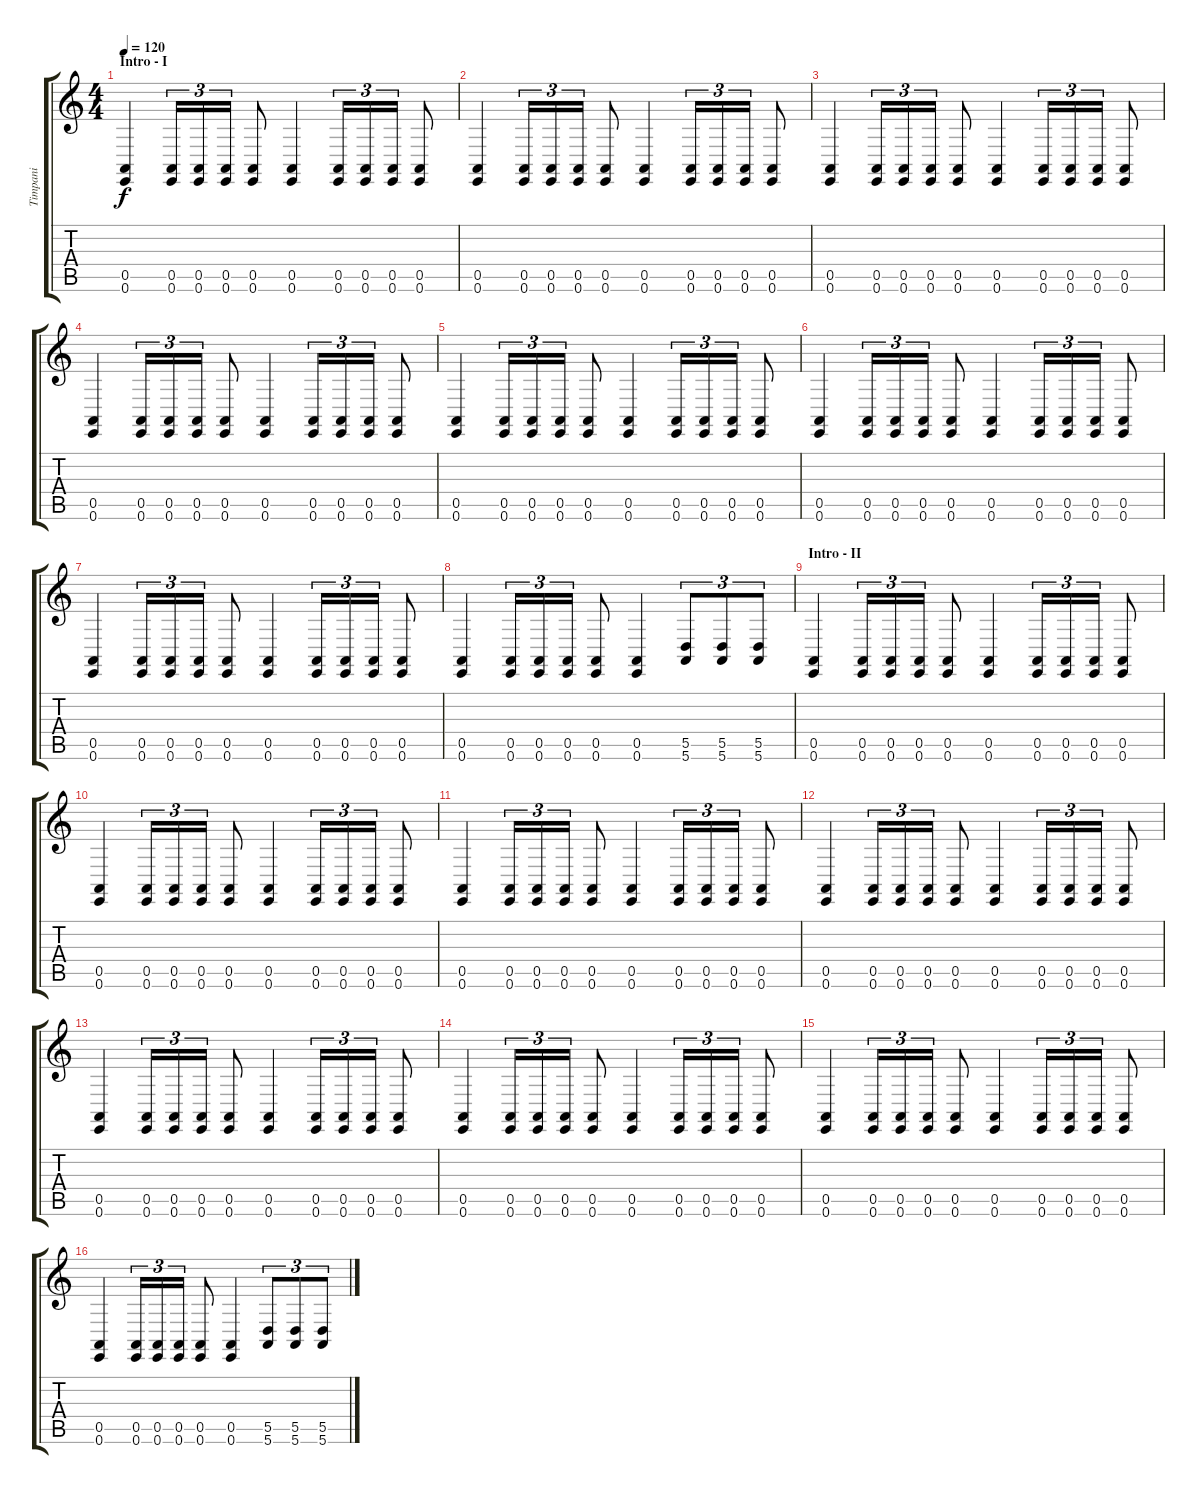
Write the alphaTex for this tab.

\track ("Timpani" "Timpani") {instrument timpani}
\staff {score tabs}
\tuning (E4 B3 G3 D3 A2 E2) {hide}
\ts (4 4)
\section ("" "Intro - I")
\tempo 120
\clef g2
\ks c
(0.5 0.6).4{dy f instrument timpani} (0.5 0.6).16{tu (3 2)} (0.5 0.6).16{tu (3 2)} (0.5 0.6).16{tu (3 2)} (0.5 0.6).8 (0.5 0.6).4 (0.5 0.6).16{tu (3 2)} (0.5 0.6).16{tu (3 2)} (0.5 0.6).16{tu (3 2)} (0.5 0.6).8 |
(0.5 0.6).4 (0.5 0.6).16{tu (3 2)} (0.5 0.6).16{tu (3 2)} (0.5 0.6).16{tu (3 2)} (0.5 0.6).8 (0.5 0.6).4 (0.5 0.6).16{tu (3 2)} (0.5 0.6).16{tu (3 2)} (0.5 0.6).16{tu (3 2)} (0.5 0.6).8 |
(0.5 0.6).4 (0.5 0.6).16{tu (3 2)} (0.5 0.6).16{tu (3 2)} (0.5 0.6).16{tu (3 2)} (0.5 0.6).8 (0.5 0.6).4 (0.5 0.6).16{tu (3 2)} (0.5 0.6).16{tu (3 2)} (0.5 0.6).16{tu (3 2)} (0.5 0.6).8 |
(0.5 0.6).4 (0.5 0.6).16{tu (3 2)} (0.5 0.6).16{tu (3 2)} (0.5 0.6).16{tu (3 2)} (0.5 0.6).8 (0.5 0.6).4 (0.5 0.6).16{tu (3 2)} (0.5 0.6).16{tu (3 2)} (0.5 0.6).16{tu (3 2)} (0.5 0.6).8 |
(0.5 0.6).4 (0.5 0.6).16{tu (3 2)} (0.5 0.6).16{tu (3 2)} (0.5 0.6).16{tu (3 2)} (0.5 0.6).8 (0.5 0.6).4 (0.5 0.6).16{tu (3 2)} (0.5 0.6).16{tu (3 2)} (0.5 0.6).16{tu (3 2)} (0.5 0.6).8 |
(0.5 0.6).4 (0.5 0.6).16{tu (3 2)} (0.5 0.6).16{tu (3 2)} (0.5 0.6).16{tu (3 2)} (0.5 0.6).8 (0.5 0.6).4 (0.5 0.6).16{tu (3 2)} (0.5 0.6).16{tu (3 2)} (0.5 0.6).16{tu (3 2)} (0.5 0.6).8 |
(0.5 0.6).4 (0.5 0.6).16{tu (3 2)} (0.5 0.6).16{tu (3 2)} (0.5 0.6).16{tu (3 2)} (0.5 0.6).8 (0.5 0.6).4 (0.5 0.6).16{tu (3 2)} (0.5 0.6).16{tu (3 2)} (0.5 0.6).16{tu (3 2)} (0.5 0.6).8 |
(0.5 0.6).4 (0.5 0.6).16{tu (3 2)} (0.5 0.6).16{tu (3 2)} (0.5 0.6).16{tu (3 2)} (0.5 0.6).8 (0.5 0.6).4 (5.5 5.6).8{tu (3 2)} (5.5 5.6).8{tu (3 2)} (5.5 5.6).8{tu (3 2)} |
\section ("" "Intro - II")
(0.5 0.6).4 (0.5 0.6).16{tu (3 2)} (0.5 0.6).16{tu (3 2)} (0.5 0.6).16{tu (3 2)} (0.5 0.6).8 (0.5 0.6).4 (0.5 0.6).16{tu (3 2)} (0.5 0.6).16{tu (3 2)} (0.5 0.6).16{tu (3 2)} (0.5 0.6).8 |
(0.5 0.6).4 (0.5 0.6).16{tu (3 2)} (0.5 0.6).16{tu (3 2)} (0.5 0.6).16{tu (3 2)} (0.5 0.6).8 (0.5 0.6).4 (0.5 0.6).16{tu (3 2)} (0.5 0.6).16{tu (3 2)} (0.5 0.6).16{tu (3 2)} (0.5 0.6).8 |
(0.5 0.6).4 (0.5 0.6).16{tu (3 2)} (0.5 0.6).16{tu (3 2)} (0.5 0.6).16{tu (3 2)} (0.5 0.6).8 (0.5 0.6).4 (0.5 0.6).16{tu (3 2)} (0.5 0.6).16{tu (3 2)} (0.5 0.6).16{tu (3 2)} (0.5 0.6).8 |
(0.5 0.6).4 (0.5 0.6).16{tu (3 2)} (0.5 0.6).16{tu (3 2)} (0.5 0.6).16{tu (3 2)} (0.5 0.6).8 (0.5 0.6).4 (0.5 0.6).16{tu (3 2)} (0.5 0.6).16{tu (3 2)} (0.5 0.6).16{tu (3 2)} (0.5 0.6).8 |
(0.5 0.6).4 (0.5 0.6).16{tu (3 2)} (0.5 0.6).16{tu (3 2)} (0.5 0.6).16{tu (3 2)} (0.5 0.6).8 (0.5 0.6).4 (0.5 0.6).16{tu (3 2)} (0.5 0.6).16{tu (3 2)} (0.5 0.6).16{tu (3 2)} (0.5 0.6).8 |
(0.5 0.6).4 (0.5 0.6).16{tu (3 2)} (0.5 0.6).16{tu (3 2)} (0.5 0.6).16{tu (3 2)} (0.5 0.6).8 (0.5 0.6).4 (0.5 0.6).16{tu (3 2)} (0.5 0.6).16{tu (3 2)} (0.5 0.6).16{tu (3 2)} (0.5 0.6).8 |
(0.5 0.6).4 (0.5 0.6).16{tu (3 2)} (0.5 0.6).16{tu (3 2)} (0.5 0.6).16{tu (3 2)} (0.5 0.6).8 (0.5 0.6).4 (0.5 0.6).16{tu (3 2)} (0.5 0.6).16{tu (3 2)} (0.5 0.6).16{tu (3 2)} (0.5 0.6).8 |
(0.5 0.6).4 (0.5 0.6).16{tu (3 2)} (0.5 0.6).16{tu (3 2)} (0.5 0.6).16{tu (3 2)} (0.5 0.6).8 (0.5 0.6).4 (5.5 5.6).8{tu (3 2)} (5.5 5.6).8{tu (3 2)} (5.5 5.6).8{tu (3 2)}
